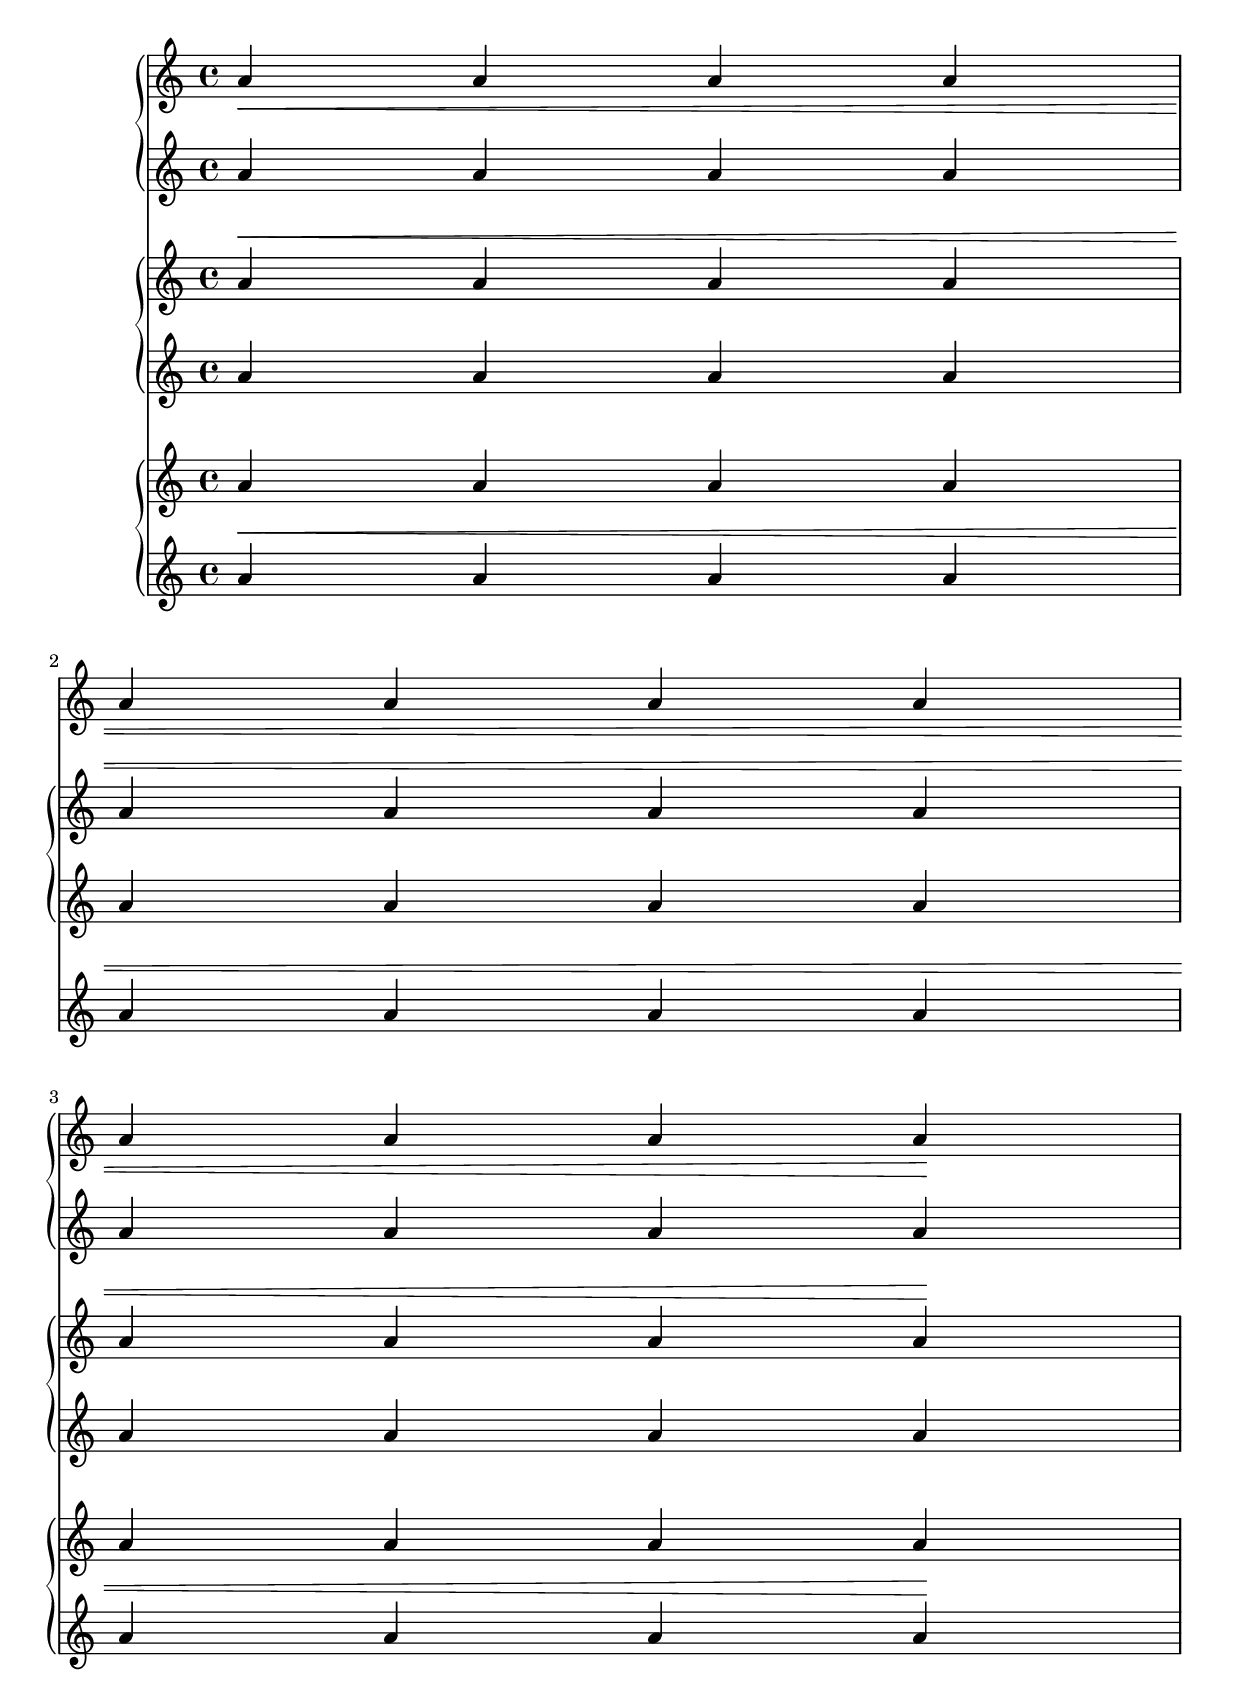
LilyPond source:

\version "2.15.22"

\header {
  texidoc = "@code{Hairpin} grobs do not collide with @code{SpanBar} grobs.
@code{Hairpin} grobs should, however, go to the end of a line when the
@code{SpanBar} is not present.
"
}

\score {
  <<
    \new GrandStaff <<
      \new Staff \relative c'' { a\< a a a \break a a a a \break a a a a\! }
      \new Staff \relative c'' { a4 a a a s1 a4 a a a }
    >>
    \new GrandStaff <<
      \new Staff \relative c'' { a^\< a a a a a a a a a a a\! }
      \new Staff \relative c'' { \repeat unfold 12 a4 }
    >>
    \new GrandStaff <<
      \new Staff \relative c'' { a4 a a a s1 a4 a a a }
      \new Staff \relative c'' { a^\< a a a a a a a a a a a\! }
    >>
  >>
  \layout {
    \context {
      \RemoveEmptyStaffContext
    }
  }
}